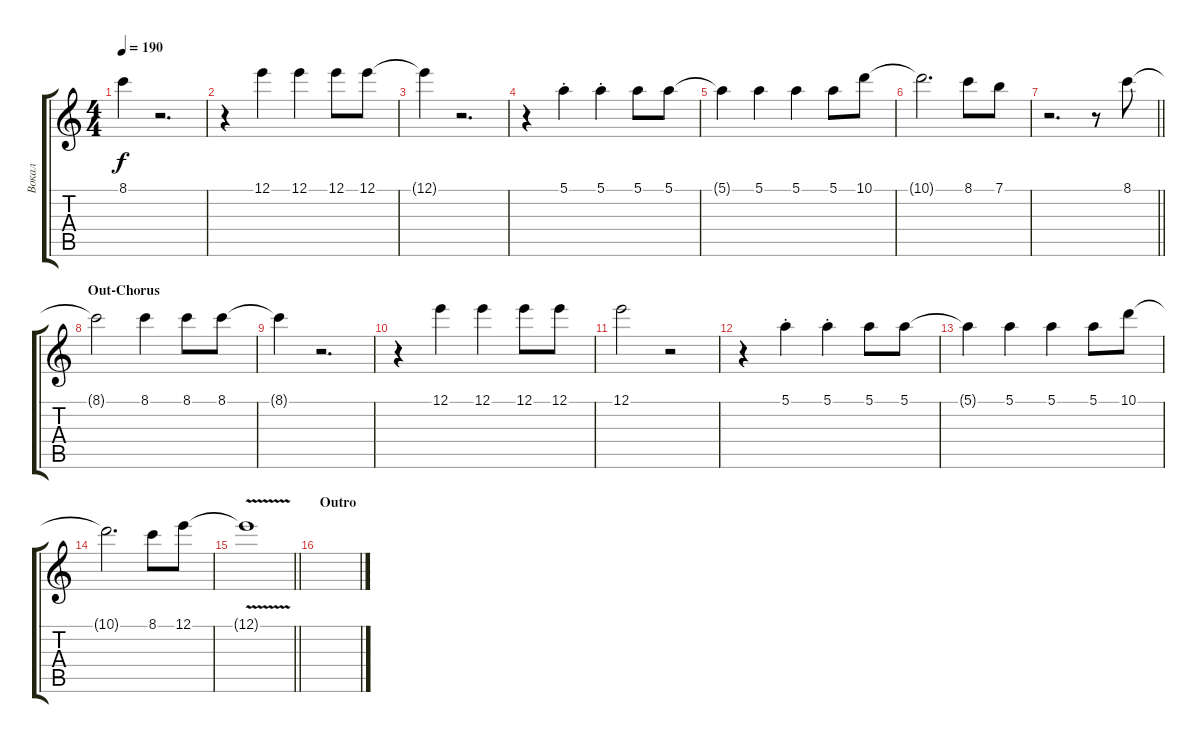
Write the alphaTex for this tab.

\track ("Вокал" "Вокал") {instrument acousticguitarnylon}
\staff {score tabs}
\tuning (E4 B3 G3 D3 A2 E2) {hide}
\ts (4 4)
\tempo 190
\clef g2
\ks aminor
8.1{t}.4{dy f} r.2{d} |
r.4 12.1.4 12.1.4 12.1.8 12.1.8 |
12.1{t}.4 r.2{d} |
r.4 5.1{st}.4 5.1{st}.4 5.1.8 5.1.8 |
5.1{t}.4 5.1.4 5.1.4 5.1.8 10.1.8 |
10.1{t}.2{d} 8.1.8 7.1.8 |
\barLineRight lightlight
r.2{d} r.8 8.1.8 |
\section ("" "Out-Chorus")
8.1{t}.2 8.1.4 8.1.8 8.1.8 |
8.1{t}.4 r.2{d} |
r.4 12.1.4 12.1.4 12.1.8 12.1.8 |
12.1.2 r.2 |
r.4 5.1{st}.4 5.1{st}.4 5.1.8 5.1.8 |
5.1{t}.4 5.1.4 5.1.4 5.1.8 10.1.8 |
10.1{t}.2{d} 8.1.8 12.1.8 |
\barLineRight lightlight
12.1{v t}.1 |
\section ("" "Outro")
